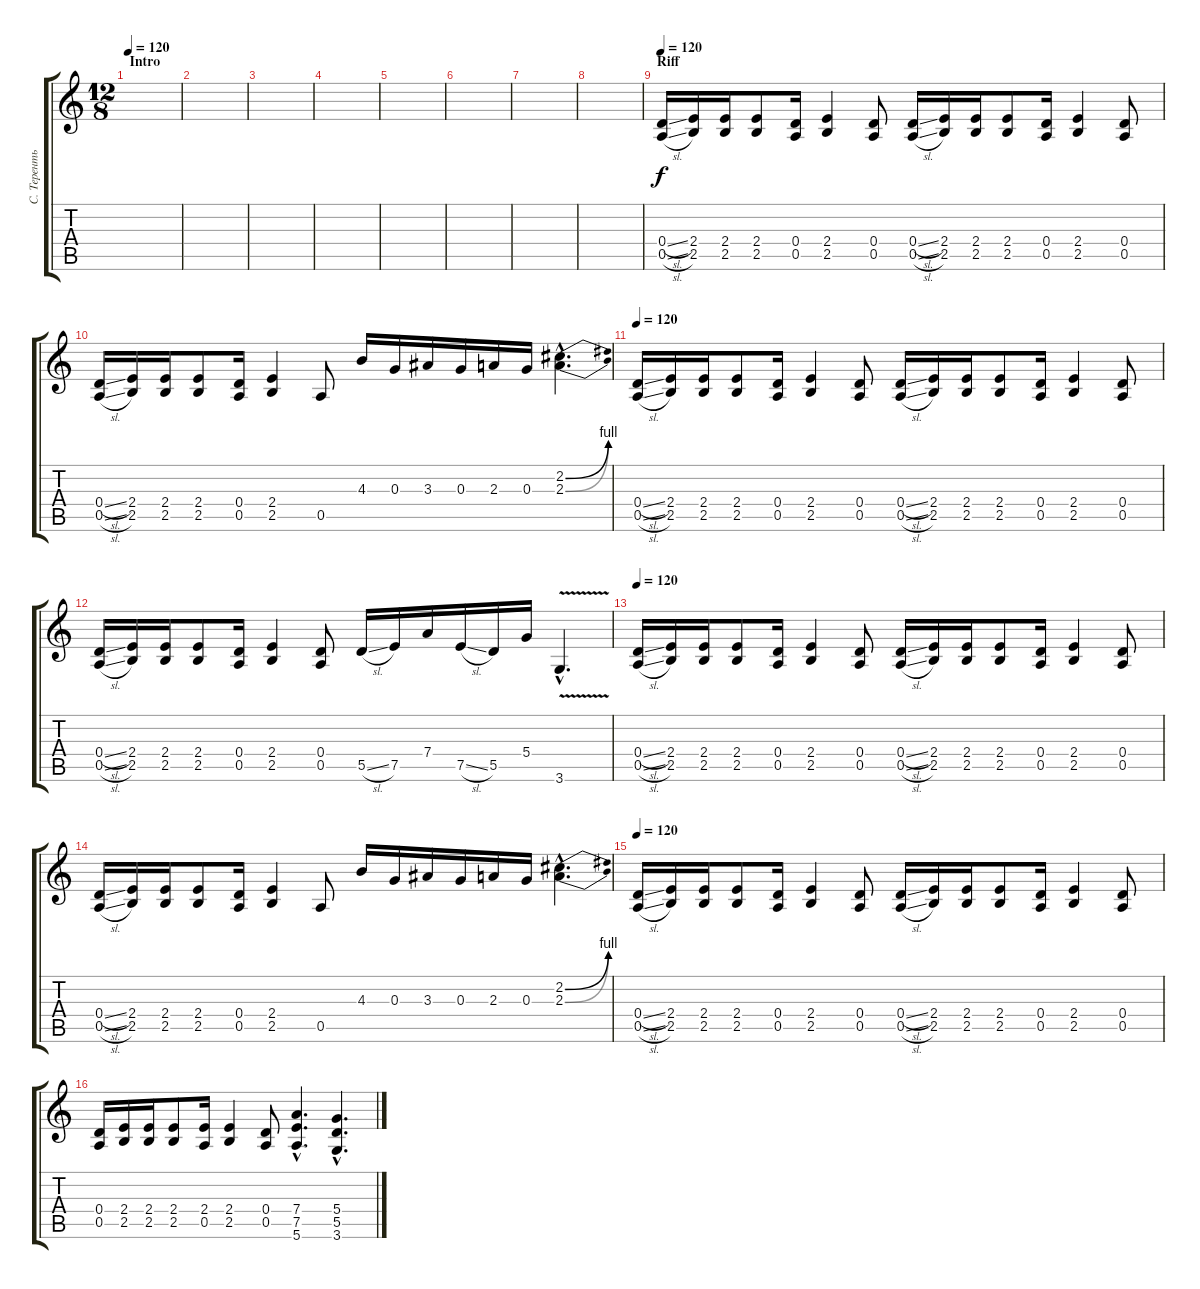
\track ("С. Терентьев" "С. Теренть") {instrument distortionguitar}
\staff {score tabs}
\tuning (E4 B3 G3 D3 A2 E2) {hide}
\ts (12 8)
\section ("" "Intro")
\tempo 120
\tempo 103
\tempo 120
\clef g2
\ks c
|
|
|
|
|
|
|
|
\section ("" "Riff")
\tempo 120
(0.4{sl} 0.5{sl}).16 (2.4 2.5).16 (2.4 2.5).16 (2.4 2.5).8 (0.4 0.5).16 (2.4 2.5).4 (0.4 0.5).8 (0.4{sl} 0.5{sl}).16 (2.4 2.5).16 (2.4 2.5).16 (2.4 2.5).8 (0.4 0.5).16 (2.4 2.5).4 (0.4 0.5).8 |
(0.4{sl} 0.5{sl}).16 (2.4 2.5).16 (2.4 2.5).16 (2.4 2.5).8 (0.4 0.5).16 (2.4 2.5).4 0.5.8 4.3.16 0.3.16 3.3.16 0.3.16 2.3.16 0.3.16 (2.2{be (bend 0 0 60 4) hac} 2.3{be (bend 0 0 60 4) hac}).4{d} |
\tempo 120
(0.4{sl} 0.5{sl}).16 (2.4 2.5).16 (2.4 2.5).16 (2.4 2.5).8 (0.4 0.5).16 (2.4 2.5).4 (0.4 0.5).8 (0.4{sl} 0.5{sl}).16 (2.4 2.5).16 (2.4 2.5).16 (2.4 2.5).8 (0.4 0.5).16 (2.4 2.5).4 (0.4 0.5).8 |
(0.4{sl} 0.5{sl}).16 (2.4 2.5).16 (2.4 2.5).16 (2.4 2.5).8 (0.4 0.5).16 (2.4 2.5).4 (0.4 0.5).8 5.5{sl}.16 7.5.16 7.4.16 7.5{sl}.16 5.5.16 5.4.16 3.6{v hac}.4{d} |
\tempo 120
(0.4{sl} 0.5{sl}).16 (2.4 2.5).16 (2.4 2.5).16 (2.4 2.5).8 (0.4 0.5).16 (2.4 2.5).4 (0.4 0.5).8 (0.4{sl} 0.5{sl}).16 (2.4 2.5).16 (2.4 2.5).16 (2.4 2.5).8 (0.4 0.5).16 (2.4 2.5).4 (0.4 0.5).8 |
(0.4{sl} 0.5{sl}).16 (2.4 2.5).16 (2.4 2.5).16 (2.4 2.5).8 (0.4 0.5).16 (2.4 2.5).4 0.5.8 4.3.16 0.3.16 3.3.16 0.3.16 2.3.16 0.3.16 (2.2{be (bend 0 0 60 4) hac} 2.3{be (bend 0 0 60 4) hac}).4{d} |
\tempo 120
(0.4{sl} 0.5{sl}).16 (2.4 2.5).16 (2.4 2.5).16 (2.4 2.5).8 (0.4 0.5).16 (2.4 2.5).4 (0.4 0.5).8 (0.4{sl} 0.5{sl}).16 (2.4 2.5).16 (2.4 2.5).16 (2.4 2.5).8 (0.4 0.5).16 (2.4 2.5).4 (0.4 0.5).8 |
(0.4 0.5).16 (2.4 2.5).16 (2.4 2.5).16 (2.4 2.5).8 (2.4 0.5).16 (2.4 2.5).4 (0.4 0.5).8 (7.4{hac} 7.5{hac} 5.6{hac}).4{d} (5.4{hac} 5.5{hac} 3.6{hac}).4{d}
